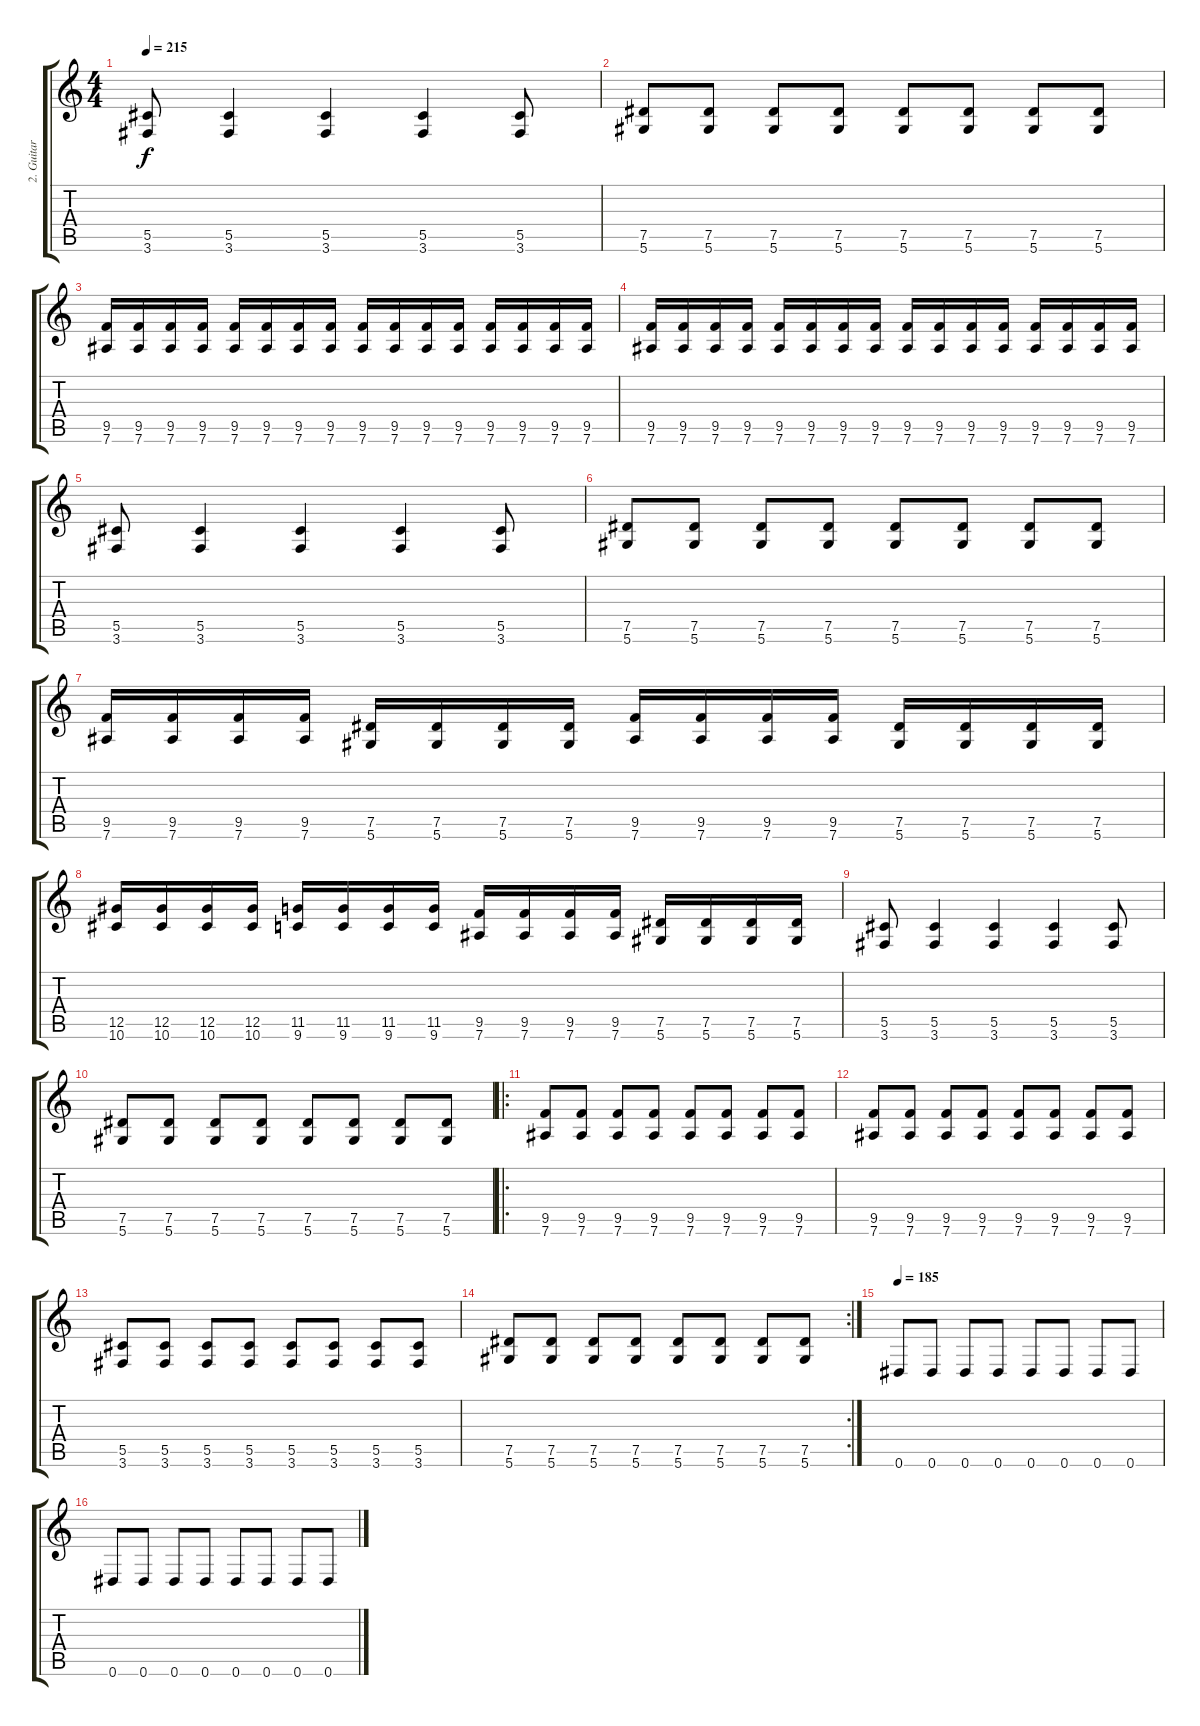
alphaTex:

\track ("2. Guitar" "2. Guitar") {instrument distortionguitar}
\staff {score tabs}
\tuning (Eb4 Bb3 Gb3 Db3 Ab2 Eb2) {hide}
\ts (4 4)
\tempo 215
\clef g2
\ks c
(5.5 3.6).8{dy f} (5.5 3.6).4 (5.5 3.6).4 (5.5 3.6).4 (5.5 3.6).8 |
(7.5 5.6).8 (7.5 5.6).8 (7.5 5.6).8 (7.5 5.6).8 (7.5 5.6).8 (7.5 5.6).8 (7.5 5.6).8 (7.5 5.6).8 |
(9.5 7.6).16 (9.5 7.6).16 (9.5 7.6).16 (9.5 7.6).16 (9.5 7.6).16 (9.5 7.6).16 (9.5 7.6).16 (9.5 7.6).16 (9.5 7.6).16 (9.5 7.6).16 (9.5 7.6).16 (9.5 7.6).16 (9.5 7.6).16 (9.5 7.6).16 (9.5 7.6).16 (9.5 7.6).16 |
(9.5 7.6).16 (9.5 7.6).16 (9.5 7.6).16 (9.5 7.6).16 (9.5 7.6).16 (9.5 7.6).16 (9.5 7.6).16 (9.5 7.6).16 (9.5 7.6).16 (9.5 7.6).16 (9.5 7.6).16 (9.5 7.6).16 (9.5 7.6).16 (9.5 7.6).16 (9.5 7.6).16 (9.5 7.6).16 |
(5.5 3.6).8 (5.5 3.6).4 (5.5 3.6).4 (5.5 3.6).4 (5.5 3.6).8 |
(7.5 5.6).8 (7.5 5.6).8 (7.5 5.6).8 (7.5 5.6).8 (7.5 5.6).8 (7.5 5.6).8 (7.5 5.6).8 (7.5 5.6).8 |
(9.5 7.6).16 (9.5 7.6).16 (9.5 7.6).16 (9.5 7.6).16 (7.5 5.6).16 (7.5 5.6).16 (7.5 5.6).16 (7.5 5.6).16 (9.5 7.6).16 (9.5 7.6).16 (9.5 7.6).16 (9.5 7.6).16 (7.5 5.6).16 (7.5 5.6).16 (7.5 5.6).16 (7.5 5.6).16 |
(12.5 10.6).16 (12.5 10.6).16 (12.5 10.6).16 (12.5 10.6).16 (11.5 9.6).16 (11.5 9.6).16 (11.5 9.6).16 (11.5 9.6).16 (9.5 7.6).16 (9.5 7.6).16 (9.5 7.6).16 (9.5 7.6).16 (7.5 5.6).16 (7.5 5.6).16 (7.5 5.6).16 (7.5 5.6).16 |
(5.5 3.6).8 (5.5 3.6).4 (5.5 3.6).4 (5.5 3.6).4 (5.5 3.6).8 |
(7.5 5.6).8 (7.5 5.6).8 (7.5 5.6).8 (7.5 5.6).8 (7.5 5.6).8 (7.5 5.6).8 (7.5 5.6).8 (7.5 5.6).8 |
\ro
(9.5 7.6).8 (9.5 7.6).8 (9.5 7.6).8 (9.5 7.6).8 (9.5 7.6).8 (9.5 7.6).8 (9.5 7.6).8 (9.5 7.6).8 |
(9.5 7.6).8 (9.5 7.6).8 (9.5 7.6).8 (9.5 7.6).8 (9.5 7.6).8 (9.5 7.6).8 (9.5 7.6).8 (9.5 7.6).8 |
(5.5 3.6).8 (5.5 3.6).8 (5.5 3.6).8 (5.5 3.6).8 (5.5 3.6).8 (5.5 3.6).8 (5.5 3.6).8 (5.5 3.6).8 |
\rc 2
(7.5 5.6).8 (7.5 5.6).8 (7.5 5.6).8 (7.5 5.6).8 (7.5 5.6).8 (7.5 5.6).8 (7.5 5.6).8 (7.5 5.6).8 |
\tempo 185
0.6.8 0.6.8 0.6.8 0.6.8 0.6.8 0.6.8 0.6.8 0.6.8 |
0.6.8 0.6.8 0.6.8 0.6.8 0.6.8 0.6.8 0.6.8 0.6.8
